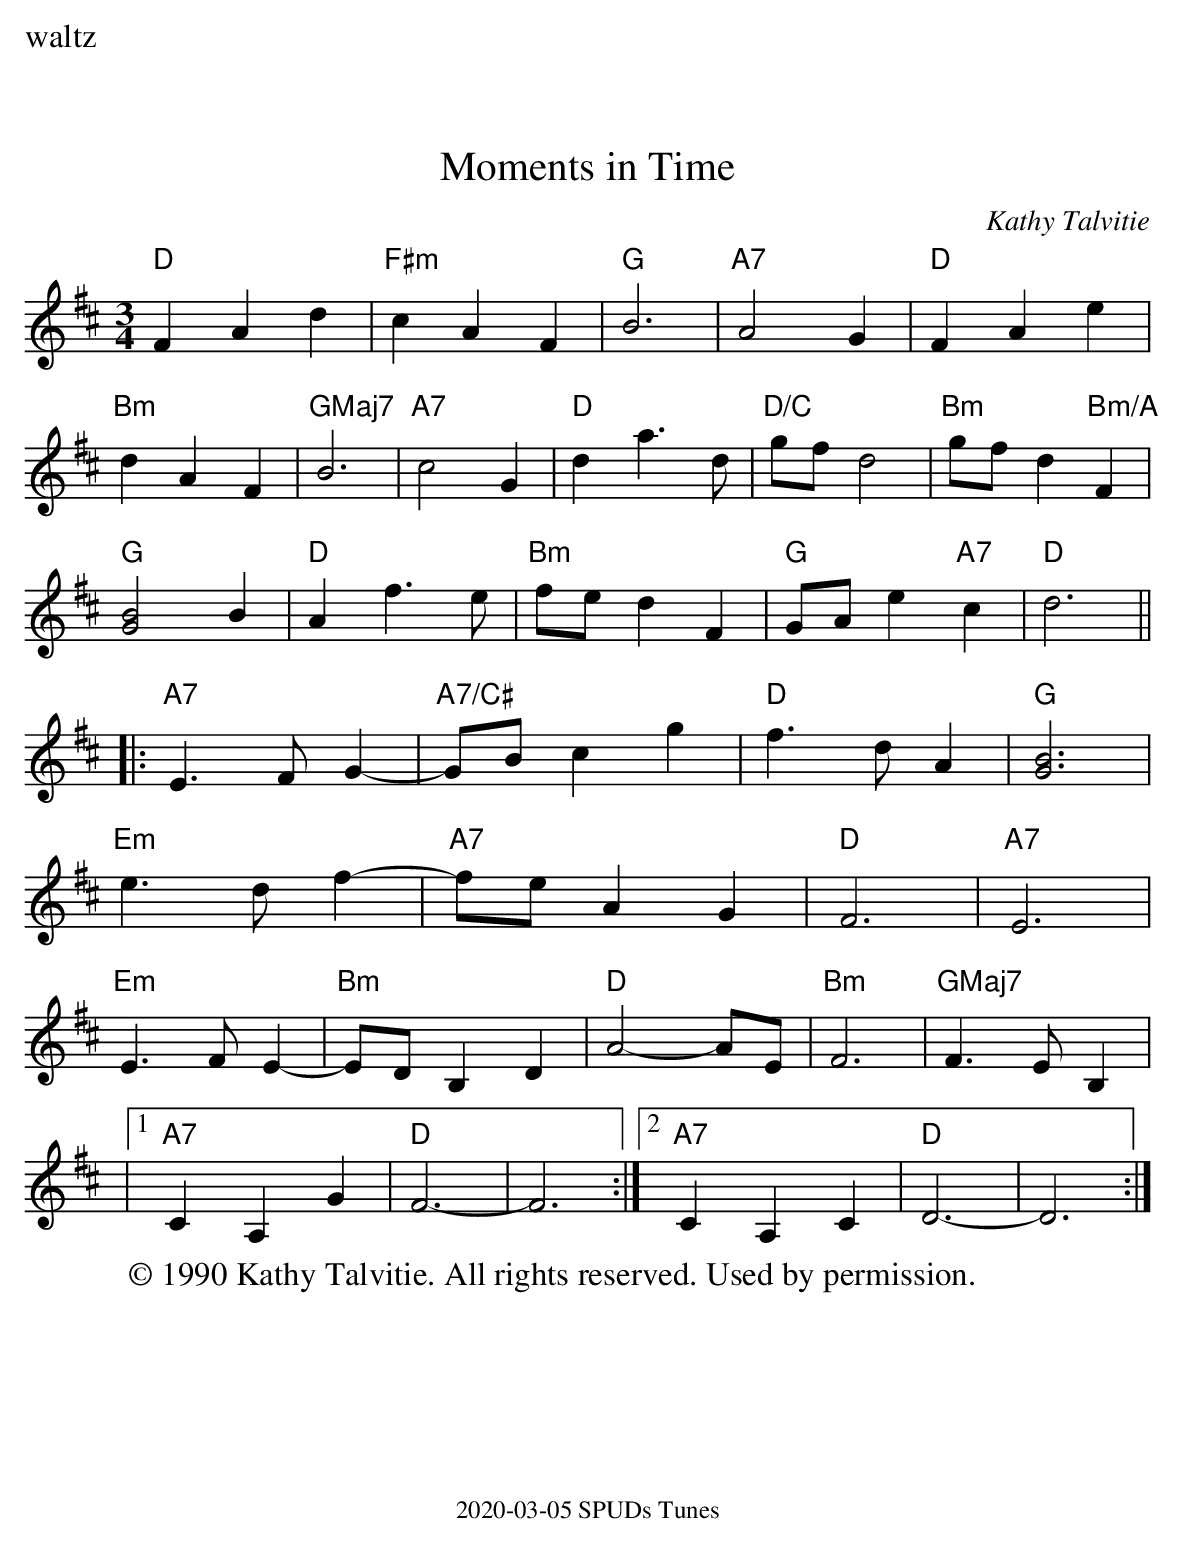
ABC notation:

X:1
%%text waltz
T:Moments in Time
C:Kathy Talvitie
M:3/4
L:1/4
K:D
"D"FAd|"F#m"cAF|"G"B3|"A7"A2G|"D"FAe|
"Bm"dAF|"GMaj7"B3|"A7"c2G|"D"da>d|"D/C"g/f/ d2|"Bm"g/f/ d "Bm/A"F|
"G"[B2G2] B|"D"Af>e|"Bm"f/e/ dF|"G"G/A/ e"A7"c|"D"d3||
|:"A7"E>F G-|"A7/C#"G/B/ cg|"D"f>d A|"G"[B3G3]|
"Em"e>df-|"A7"f/e/ AG|"D"F3|"A7"E3|
"Em"E>F E-|"Bm"E/D/ B,D|"D"A2-A/E/|"Bm"F3|"GMaj7"F>E B,|
|1"A7"CA,G|"D"F3-|F3:|2"A7"CA,C|"D"D3-|D3:|
W: © 1990 Kathy Talvitie. All rights reserved. Used by permission.
